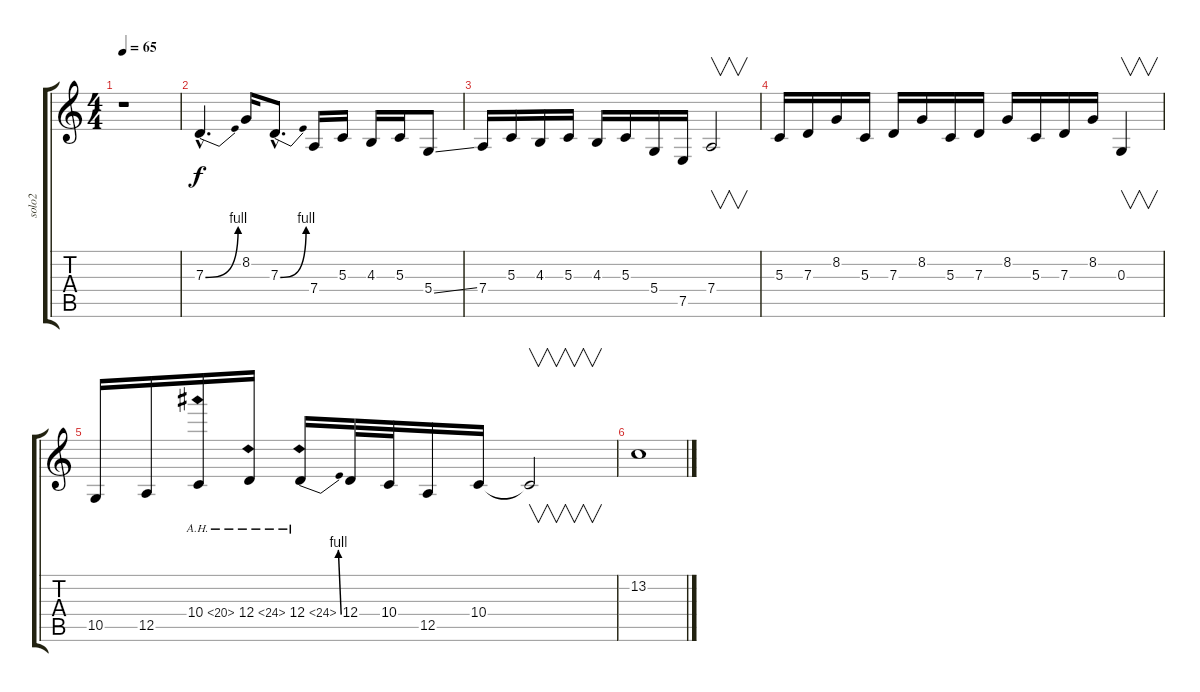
\track ("solo2" "solo2") {instrument fx7echoes}
\staff {score tabs}
\tuning (E4 B3 G3 D3 A2 E2) {hide}
\ts (4 4)
\tempo 65
\clef g2
\ks c
r.1{dy f instrument fx7echoes} |
7.3{be (bend 0 0 60 4) hac}.4{d} 8.2.16 7.3{be (bend 0 0 60 4) hac}.8{d} 7.4.16 5.3.16 4.3.16 5.3.16 5.4{ss}.8 |
7.4.16 5.3.16 4.3.16 5.3.16 4.3.16 5.3.16 5.4.16 7.5.16 7.4.2{v} |
5.3.16 7.3.16 8.2.16 5.3.16 7.3.16 8.2.16 5.3.16 7.3.16 8.2.16 5.3.16 7.3.16 8.2.16 0.3.4{v} |
10.5.16 12.5.16 10.4{ah 10}.16 12.4{ah 12}.16 12.4{be (bend 0 0 60 4) ah 12}.16 12.4.32 10.4.32 12.5.16 10.4.16 10.4{t}.2{v} |
13.2.1
